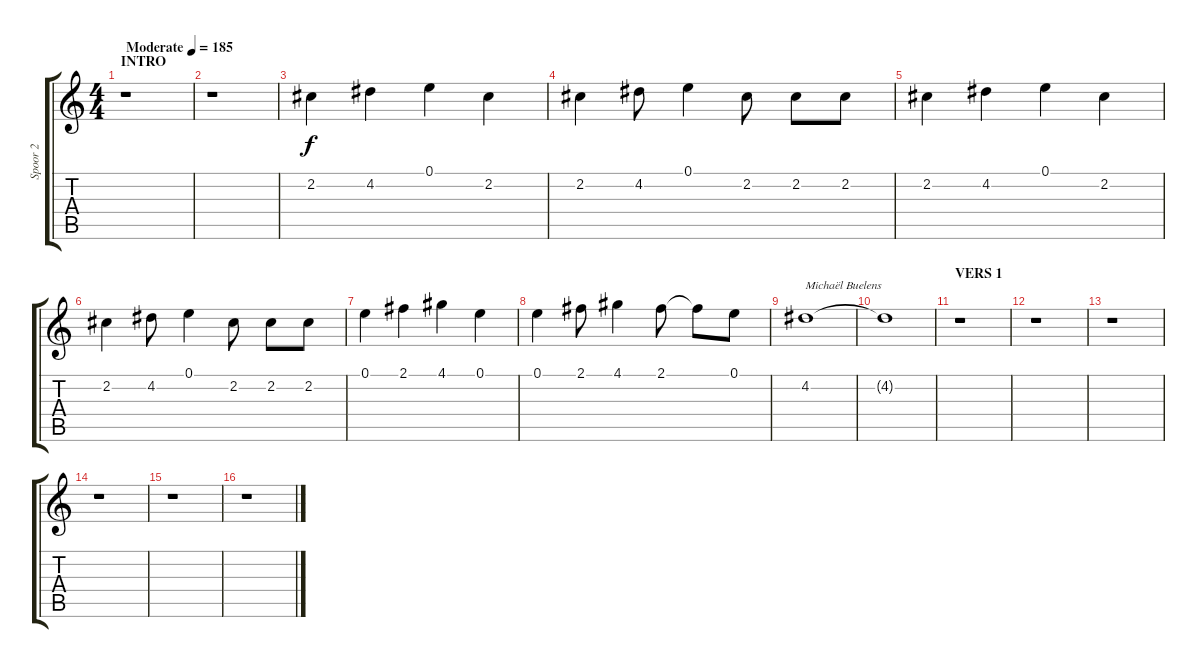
\track ("Spoor 2" "Spoor 2") {instrument acousticguitarnylon}
\staff {score tabs}
\tuning (E4 B3 G3 D3 A2 E2) {hide}
\ts (4 4)
\section ("" "INTRO")
\tempo (185 "Moderate")
\clef g2
\ks c
r.1{dy f instrument acousticguitarnylon} |
r.1 |
2.2.4 4.2.4 0.1.4 2.2.4 |
2.2.4 4.2.8 0.1.4 2.2.8 2.2.8 2.2.8 |
2.2.4 4.2.4 0.1.4 2.2.4 |
2.2.4 4.2.8 0.1.4 2.2.8 2.2.8 2.2.8 |
0.1.4 2.1.4 4.1.4 0.1.4 |
0.1.4 2.1.8 4.1.4 2.1.8 2.1{t}.8 0.1.8 |
4.2.1{txt "Michaël Buelens"} |
4.2{t}.1 |
\section ("" "VERS 1")
r.1 |
r.1 |
r.1 |
r.1 |
r.1 |
r.1
